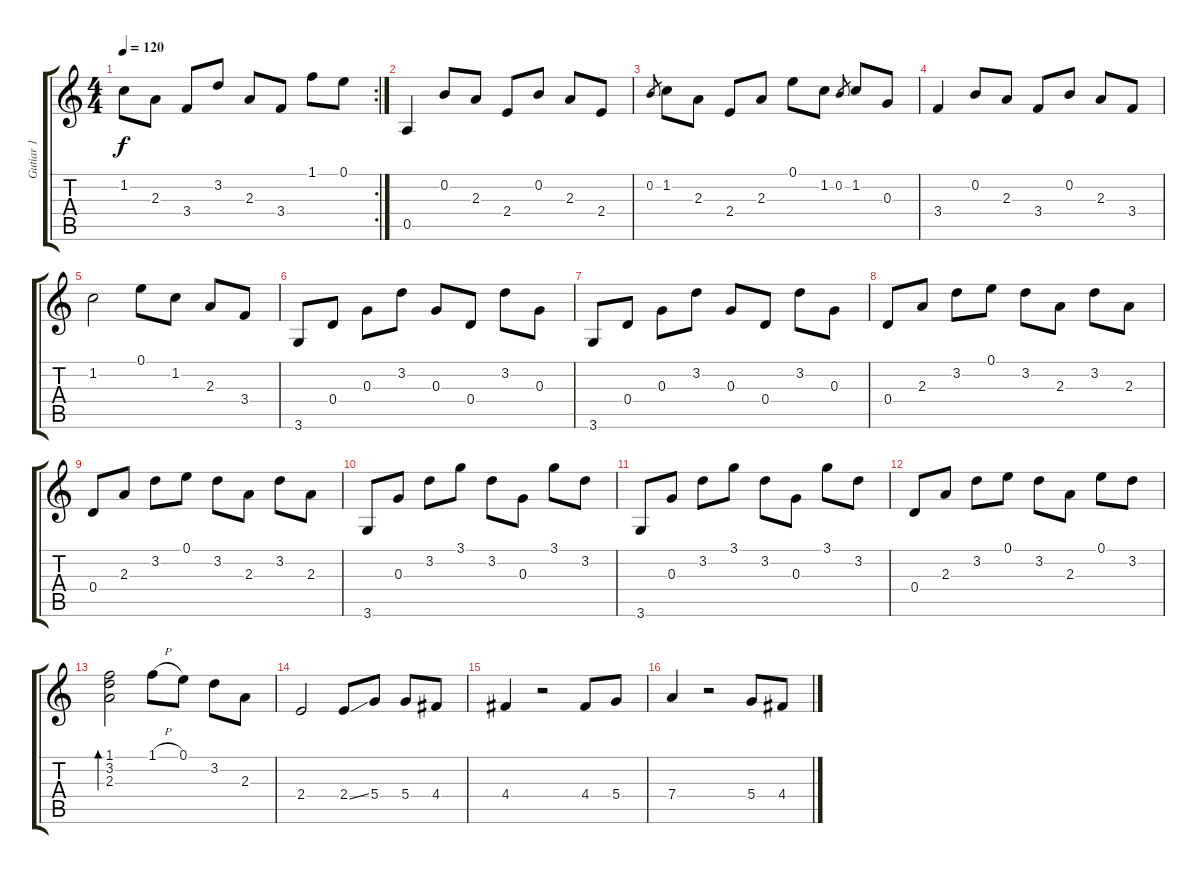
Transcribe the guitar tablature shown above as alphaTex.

\track ("Gutiar 1" "Gutiar 1") {instrument acousticguitarnylon}
\staff {score tabs}
\tuning (E4 B3 G3 D3 A2 E2) {hide}
\rc 2
\ts (4 4)
\tempo 120
\clef g2
\ks c
1.2.8{dy f} 2.3.8 3.4.8 3.2.8 2.3.8 3.4.8 1.1.8 0.1.8 |
0.5.4 0.2.8 2.3.8 2.4.8 0.2.8 2.3.8 2.4.8 |
0.2.8{gr} 1.2.8 2.3.8 2.4.8 2.3.8 0.1.8 1.2.8 0.2.8{gr} 1.2.8 0.3.8 |
3.4.4 0.2.8 2.3.8 3.4.8 0.2.8 2.3.8 3.4.8 |
1.2.2 0.1.8 1.2.8 2.3.8 3.4.8 |
3.6.8 0.4.8 0.3.8 3.2.8 0.3.8 0.4.8 3.2.8 0.3.8 |
3.6.8 0.4.8 0.3.8 3.2.8 0.3.8 0.4.8 3.2.8 0.3.8 |
0.4.8 2.3.8 3.2.8 0.1.8 3.2.8 2.3.8 3.2.8 2.3.8 |
0.4.8 2.3.8 3.2.8 0.1.8 3.2.8 2.3.8 3.2.8 2.3.8 |
3.6.8 0.3.8 3.2.8 3.1.8 3.2.8 0.3.8 3.1.8 3.2.8 |
3.6.8 0.3.8 3.2.8 3.1.8 3.2.8 0.3.8 3.1.8 3.2.8 |
0.4.8 2.3.8 3.2.8 0.1.8 3.2.8 2.3.8 0.1.8 3.2.8 |
(1.1 3.2 2.3).2{bd 480} 1.1{h}.8 0.1.8 3.2.8 2.3.8 |
2.4.2 2.4{ss}.8 5.4.8 5.4.8 4.4.8 |
4.4.4 r.2 4.4.8 5.4.8 |
7.4.4 r.2 5.4.8 4.4.8
